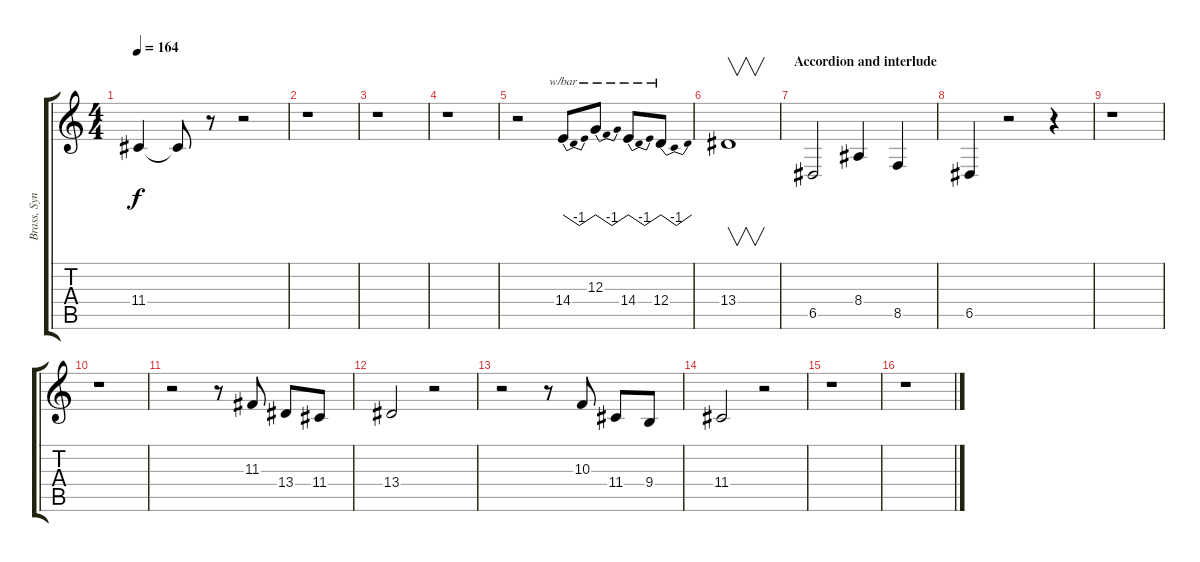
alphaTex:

\track ("Brass, Synth, Keys, and Accordion" "Brass, Syn") {instrument tenorsax}
\staff {score tabs}
\tuning (E4 B3 G3 D3 A2 E2) {hide}
\ts (4 4)
\tempo 164
\clef g2
\ks c
11.4.4{dy f} 11.4{t}.8 r.8 r.2 |
r.1 |
r.1 |
r.1 |
r.2 14.4.8{tbe (dip default 0 0 30 -4 60 0)} 12.3.8{tbe (dip default 0 0 30 -4 60 0)} 14.4.8{tbe (dip default 0 0 30 -4 60 0)} 12.4.8{tbe (dip default 0 0 30 -4 60 0)} |
13.4.1{v} |
\section ("" "Accordion and interlude")
6.5.2{instrument accordion} 8.4.4 8.5.4 |
6.5.4 r.2 r.4 |
r.1 |
r.1 |
r.2{instrument lead5charang} r.8 11.3.8 13.4.8 11.4.8 |
13.4.2 r.2 |
r.2 r.8 10.3.8 11.4.8 9.4.8 |
11.4.2 r.2 |
r.1 |
r.1
